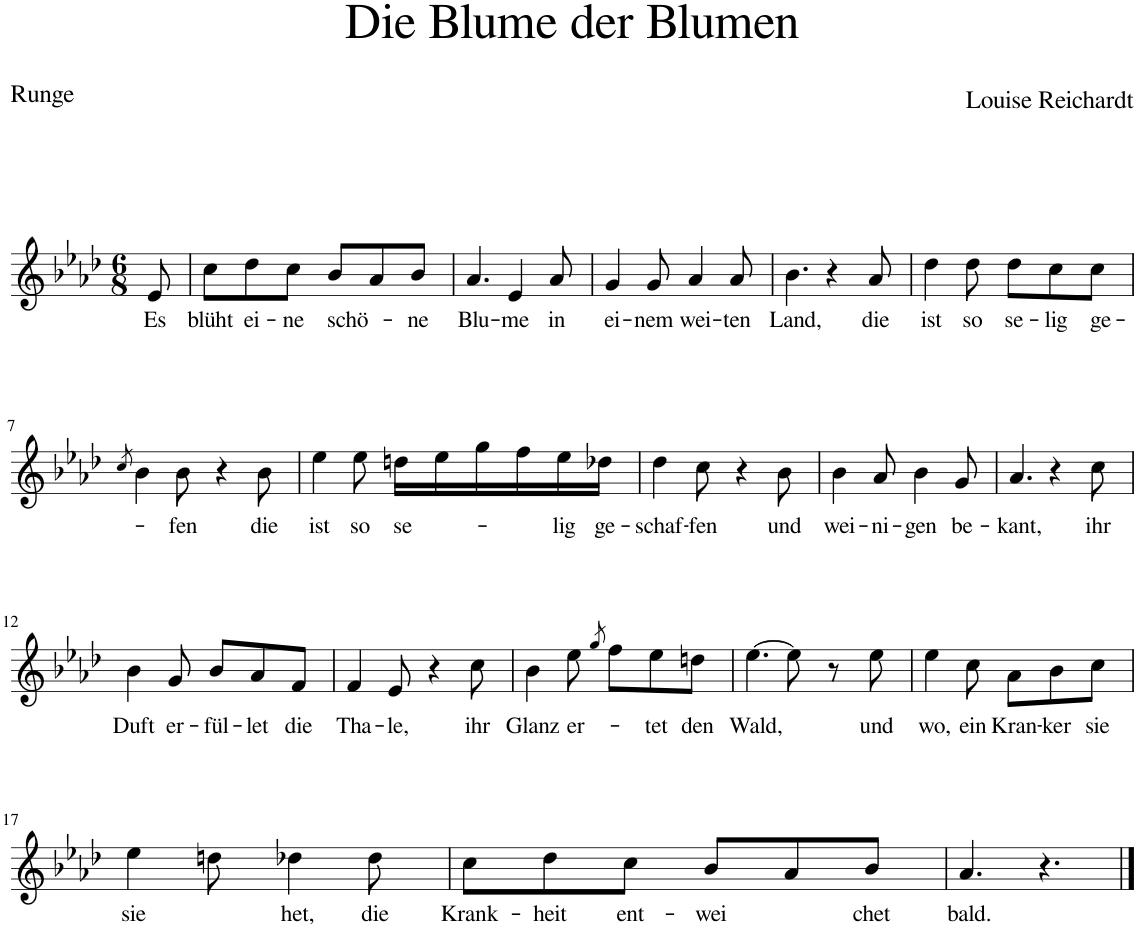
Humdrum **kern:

**kern	**text
*part1	*part1
*staff1	*staff1
*I"Piano	*
*I'Pno	*
*clefG2	*
*k[b-e-a-d-]	*
*M6/8	*
=1	=1
!	!LO:LY:b
8e-/	Es
=2	=2
!	!LO:LY:b
8cc\L	blüht
!	!LO:LY:b
8dd-\	ei-
!	!LO:LY:b
8cc\J	-ne
!	!LO:LY:b
8b-/L	schö-
8a-/	.
!	!LO:LY:b
8b-/J	-ne
=3	=3
!	!LO:LY:b
4.a-/	Blu-
!	!LO:LY:b
4e-/	-me
!	!LO:LY:b
8a-/	in
=4	=4
!	!LO:LY:b
4g/	ei-
!	!LO:LY:b
8g/	-nem
!	!LO:LY:b
4a-/	wei-
!	!LO:LY:b
8a-/	-ten
=5	=5
!	!LO:LY:b
4.b-\	Land,
4r	.
!	!LO:LY:b
8a-/	die
=6	=6
!	!LO:LY:b
4dd-\	ist
!	!LO:LY:b
8dd-\	so
!	!LO:LY:b
8dd-\L	se-
!	!LO:LY:b
8cc\	-lig
!	!LO:LY:b
8cc\J	ge-
!!LO:LB:g=z
=7	=7
8qcc/	.
4b-\	.
!	!LO:LY:b
8b-\	-fen
4r	.
!	!LO:LY:b
8b-\	die
=8	=8
!	!LO:LY:b
4ee-\	ist
!	!LO:LY:b
8ee-\	so
!	!LO:LY:b
16ddn\LL	se-
16ee-\	.
16gg\	.
16ff\	.
!	!LO:LY:b
16ee-\	-lig
!	!LO:LY:b
16dd-X\JJ	ge-
=9	=9
!	!LO:LY:b
4dd-\	-schaf-
!	!LO:LY:b
8cc\	-fen
4r	.
!	!LO:LY:b
8b-\	und
=10	=10
!	!LO:LY:b
4b-\	wei-
!	!LO:LY:b
8a-/	-ni-
!	!LO:LY:b
4b-\	-gen
!	!LO:LY:b
8g/	be-
=11	=11
!	!LO:LY:b
4.a-/	-kant,
4r	.
!	!LO:LY:b
8cc\	ihr
!!LO:LB:g=z
=12	=12
!	!LO:LY:b
4b-\	Duft
!	!LO:LY:b
8g/	er-
!	!LO:LY:b
8b-/L	fül-
!	!LO:LY:b
8a-/	-let
!	!LO:LY:b
8f/J	die
=13	=13
!	!LO:LY:b
4f/	Tha-
!	!LO:LY:b
8e-/	-le,
4r	.
!	!LO:LY:b
8cc\	ihr
=14	=14
!	!LO:LY:b
4b-\	Glanz
!	!LO:LY:b
8ee-\	er-
8qgg/	.
8ff\L	.
!	!LO:LY:b
8ee-\	-tet
!	!LO:LY:b
8ddn\J	den
=15	=15
!	!LO:LY:b
[4.ee-\	Wald,
8ee-\]	.
8r	.
!	!LO:LY:b
8ee-\	und
=16	=16
!	!LO:LY:b
4ee-\	wo,
!	!LO:LY:b
8cc\	ein
!	!LO:LY:b
8a-\L	Kran-
!	!LO:LY:b
8b-\	-ker
!	!LO:LY:b
8cc\J	sie
!!LO:LB:g=z
=17	=17
!	!LO:LY:b
4ee-\	sie
8ddn\	.
!	!LO:LY:b
4dd-X\	-het,
!	!LO:LY:b
8dd-\	die
=18	=18
!	!LO:LY:b
8cc\L	Krank-
!	!LO:LY:b
8dd-\	-heit
!	!LO:LY:b
8cc\J	ent-
!	!LO:LY:b
8b-/L	-wei
8a-/	.
!	!LO:LY:b
8b-/J	-chet
=19	=19
!	!LO:LY:b
4.a-/	bald.
4.r	.
==	==
*-	*-
